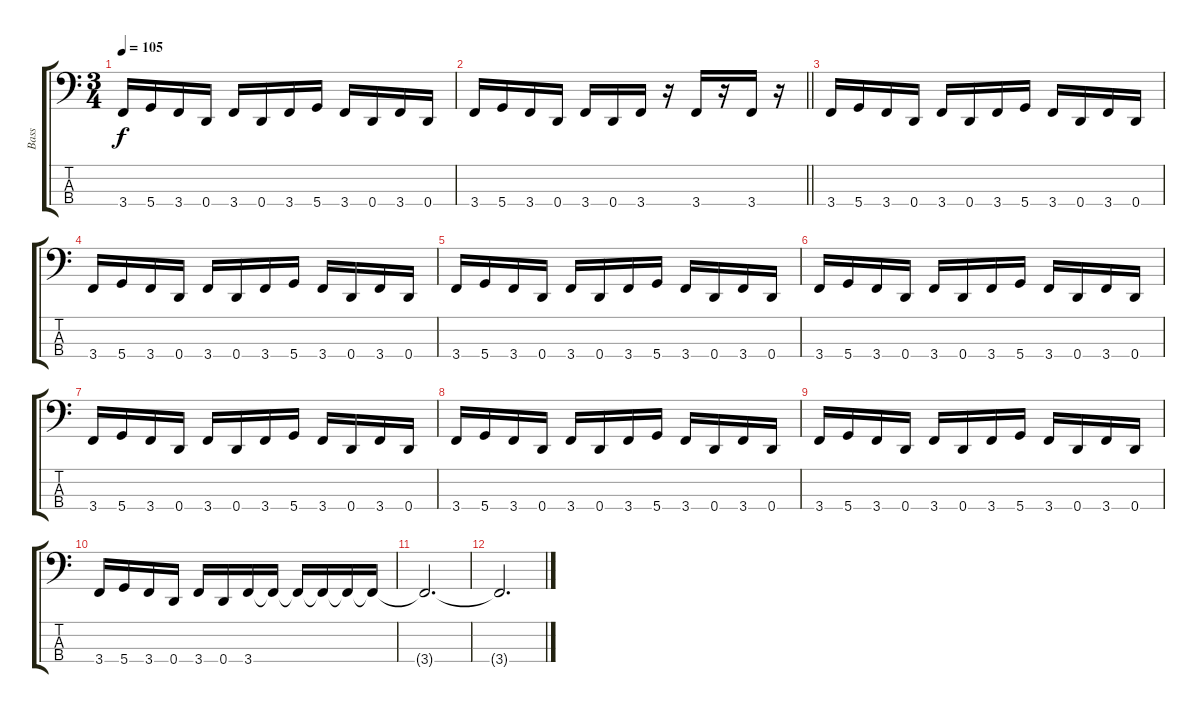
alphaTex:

\track ("Bass" "Bass") {instrument electricbassfinger}
\staff {score tabs}
\tuning (G2 D2 A1 D1) {hide}
\ts (3 4)
\tempo 105
\clef f4
\ks c
3.4.16{dy f} 5.4.16 3.4.16 0.4.16 3.4.16 0.4.16 3.4.16 5.4.16 3.4.16 0.4.16 3.4.16 0.4.16 |
\barLineRight lightlight
3.4.16 5.4.16 3.4.16 0.4.16 3.4.16 0.4.16 3.4.16 r.16 3.4.16 r.16 3.4.16 r.16 |
\section ("" "")
3.4.16 5.4.16 3.4.16 0.4.16 3.4.16 0.4.16 3.4.16 5.4.16 3.4.16 0.4.16 3.4.16 0.4.16 |
3.4.16 5.4.16 3.4.16 0.4.16 3.4.16 0.4.16 3.4.16 5.4.16 3.4.16 0.4.16 3.4.16 0.4.16 |
3.4.16 5.4.16 3.4.16 0.4.16 3.4.16 0.4.16 3.4.16 5.4.16 3.4.16 0.4.16 3.4.16 0.4.16 |
3.4.16 5.4.16 3.4.16 0.4.16 3.4.16 0.4.16 3.4.16 5.4.16 3.4.16 0.4.16 3.4.16 0.4.16 |
3.4.16 5.4.16 3.4.16 0.4.16 3.4.16 0.4.16 3.4.16 5.4.16 3.4.16 0.4.16 3.4.16 0.4.16 |
3.4.16 5.4.16 3.4.16 0.4.16 3.4.16 0.4.16 3.4.16 5.4.16 3.4.16 0.4.16 3.4.16 0.4.16 |
3.4.16 5.4.16 3.4.16 0.4.16 3.4.16 0.4.16 3.4.16 5.4.16 3.4.16 0.4.16 3.4.16 0.4.16 |
3.4.16 5.4.16 3.4.16 0.4.16 3.4.16 0.4.16 3.4.16 3.4{t}.16 3.4{t}.16 3.4{t}.16 3.4{t}.16 3.4{t}.16 |
3.4{t}.2{d volume 0} |
3.4{t}.2{d}
